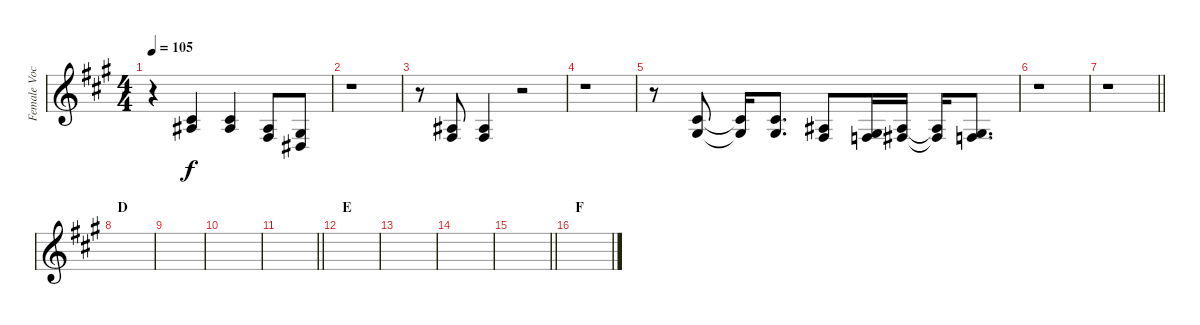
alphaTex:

\track ("Female Vocals" "Female Voc") {instrument lead5charang}
\staff {score}
\tuning (Db4 Ab3 E3 B2 Gb2 Db2) {hide}
\ts (4 4)
\tempo 105
\clef g2
\ks a
r.4{dy f} (0.1 2.2).4 (0.1 2.2).4 (2.2 2.3).8 (0.2 4.4).8 |
r.1 |
r.8 (2.2 2.3).8 (2.2 2.3).4 r.2 |
r.1 |
r.8 (0.1 0.2).8 (0.1{t} 0.2{t}).16 (0.1 0.2).8{d} (2.2 2.3).8 (0.2 1.3).16 (2.2 2.3).16 (2.2{t} 2.3{t}).16 (0.2 1.3).8{d} |
r.1 |
\barLineRight lightlight
r.1 |
\section ("" "D")
|
|
|
\barLineRight lightlight
|
\section ("" "E")
|
|
|
\barLineRight lightlight
|
\section ("" "F")
